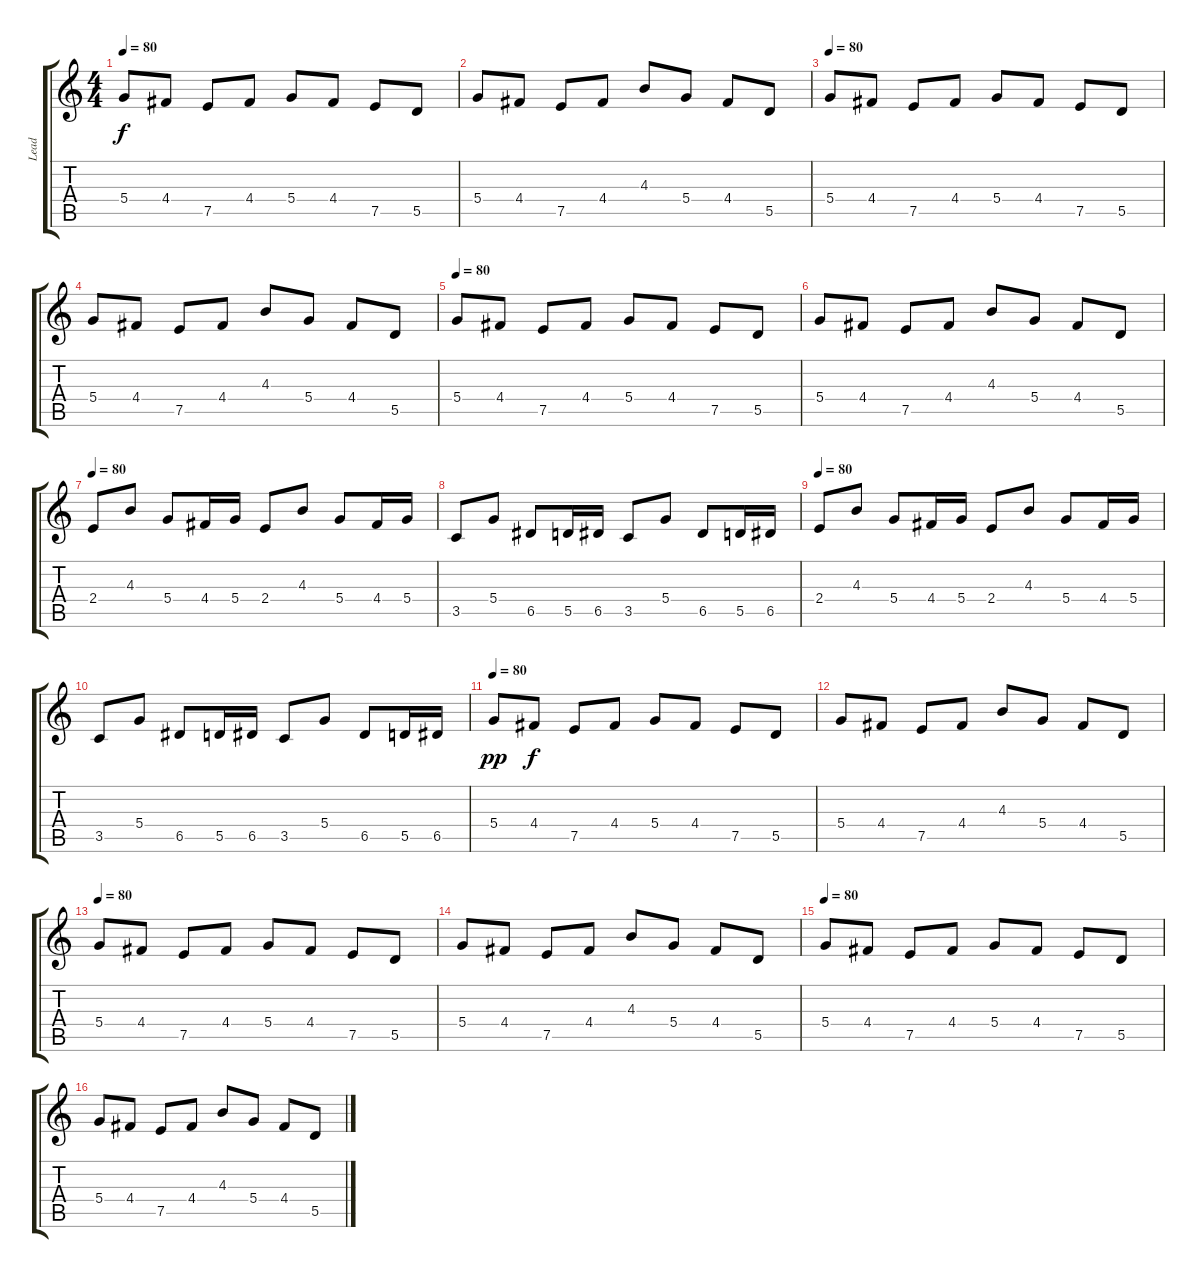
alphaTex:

\track ("Lead" "Lead") {instrument distortionguitar}
\staff {score tabs}
\tuning (E4 B3 G3 D3 A2 E2) {hide}
\ts (4 4)
\tempo 80
\clef g2
\ks c
5.4.8{dy f} 4.4.8 7.5.8 4.4.8 5.4.8 4.4.8 7.5.8 5.5.8 |
5.4.8 4.4.8 7.5.8 4.4.8 4.3.8 5.4.8 4.4.8 5.5.8 |
\tempo 80
5.4.8 4.4.8 7.5.8 4.4.8 5.4.8 4.4.8 7.5.8 5.5.8 |
5.4.8 4.4.8 7.5.8 4.4.8 4.3.8 5.4.8 4.4.8 5.5.8 |
\tempo 80
5.4.8 4.4.8 7.5.8 4.4.8 5.4.8 4.4.8 7.5.8 5.5.8 |
5.4.8 4.4.8 7.5.8 4.4.8 4.3.8 5.4.8 4.4.8 5.5.8 |
\tempo 80
2.4.8 4.3.8 5.4.8 4.4.16 5.4.16 2.4.8 4.3.8 5.4.8 4.4.16 5.4.16 |
3.5.8 5.4.8 6.5.8 5.5.16 6.5.16 3.5.8 5.4.8 6.5.8 5.5.16 6.5.16 |
\tempo 80
2.4.8 4.3.8 5.4.8 4.4.16 5.4.16 2.4.8 4.3.8 5.4.8 4.4.16 5.4.16 |
3.5.8 5.4.8 6.5.8 5.5.16 6.5.16 3.5.8 5.4.8 6.5.8 5.5.16 6.5.16 |
\tempo 80
5.4.8{dy pp} 4.4.8{dy f} 7.5.8 4.4.8 5.4.8 4.4.8 7.5.8 5.5.8 |
5.4.8 4.4.8 7.5.8 4.4.8 4.3.8 5.4.8 4.4.8 5.5.8 |
\tempo 80
5.4.8 4.4.8 7.5.8 4.4.8 5.4.8 4.4.8 7.5.8 5.5.8 |
5.4.8 4.4.8 7.5.8 4.4.8 4.3.8 5.4.8 4.4.8 5.5.8 |
\tempo 80
5.4.8 4.4.8 7.5.8 4.4.8 5.4.8 4.4.8 7.5.8 5.5.8 |
5.4.8 4.4.8 7.5.8 4.4.8 4.3.8 5.4.8 4.4.8 5.5.8
